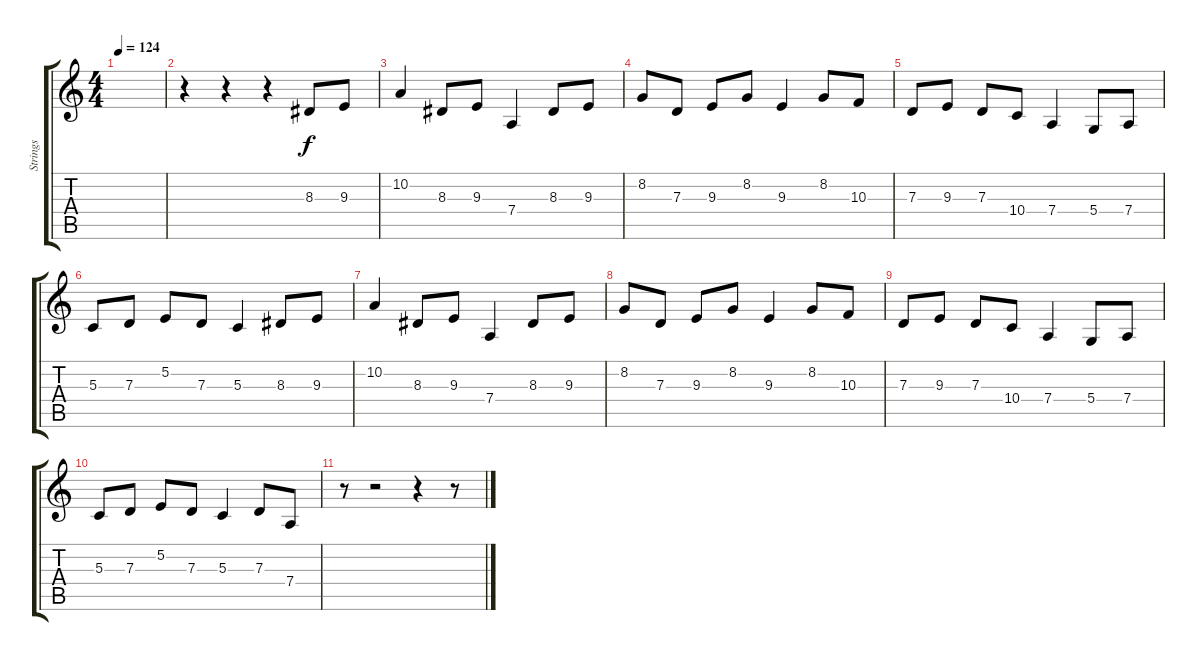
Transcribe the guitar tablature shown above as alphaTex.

\track ("Strings" "Strings") {instrument pizzicatostrings}
\staff {score tabs}
\tuning (E4 B3 G3 D3 A2 E2) {hide}
\ts (4 4)
\tempo 124
\clef g2
\ks c
|
r.4{instrument pizzicatostrings} r.4 r.4 8.3.8 9.3.8 |
10.2.4 8.3.8 9.3.8 7.4.4 8.3.8 9.3.8 |
8.2.8 7.3.8 9.3.8 8.2.8 9.3.4 8.2.8 10.3.8 |
7.3.8 9.3.8 7.3.8 10.4.8 7.4.4 5.4.8 7.4.8 |
5.3.8 7.3.8 5.2.8 7.3.8 5.3.4 8.3.8 9.3.8 |
10.2.4 8.3.8 9.3.8 7.4.4 8.3.8 9.3.8 |
8.2.8 7.3.8 9.3.8 8.2.8 9.3.4 8.2.8 10.3.8 |
7.3.8 9.3.8 7.3.8 10.4.8 7.4.4 5.4.8 7.4.8 |
5.3.8 7.3.8 5.2.8 7.3.8 5.3.4 7.3.8 7.4.8 |
r.8 r.2 r.4 r.8
